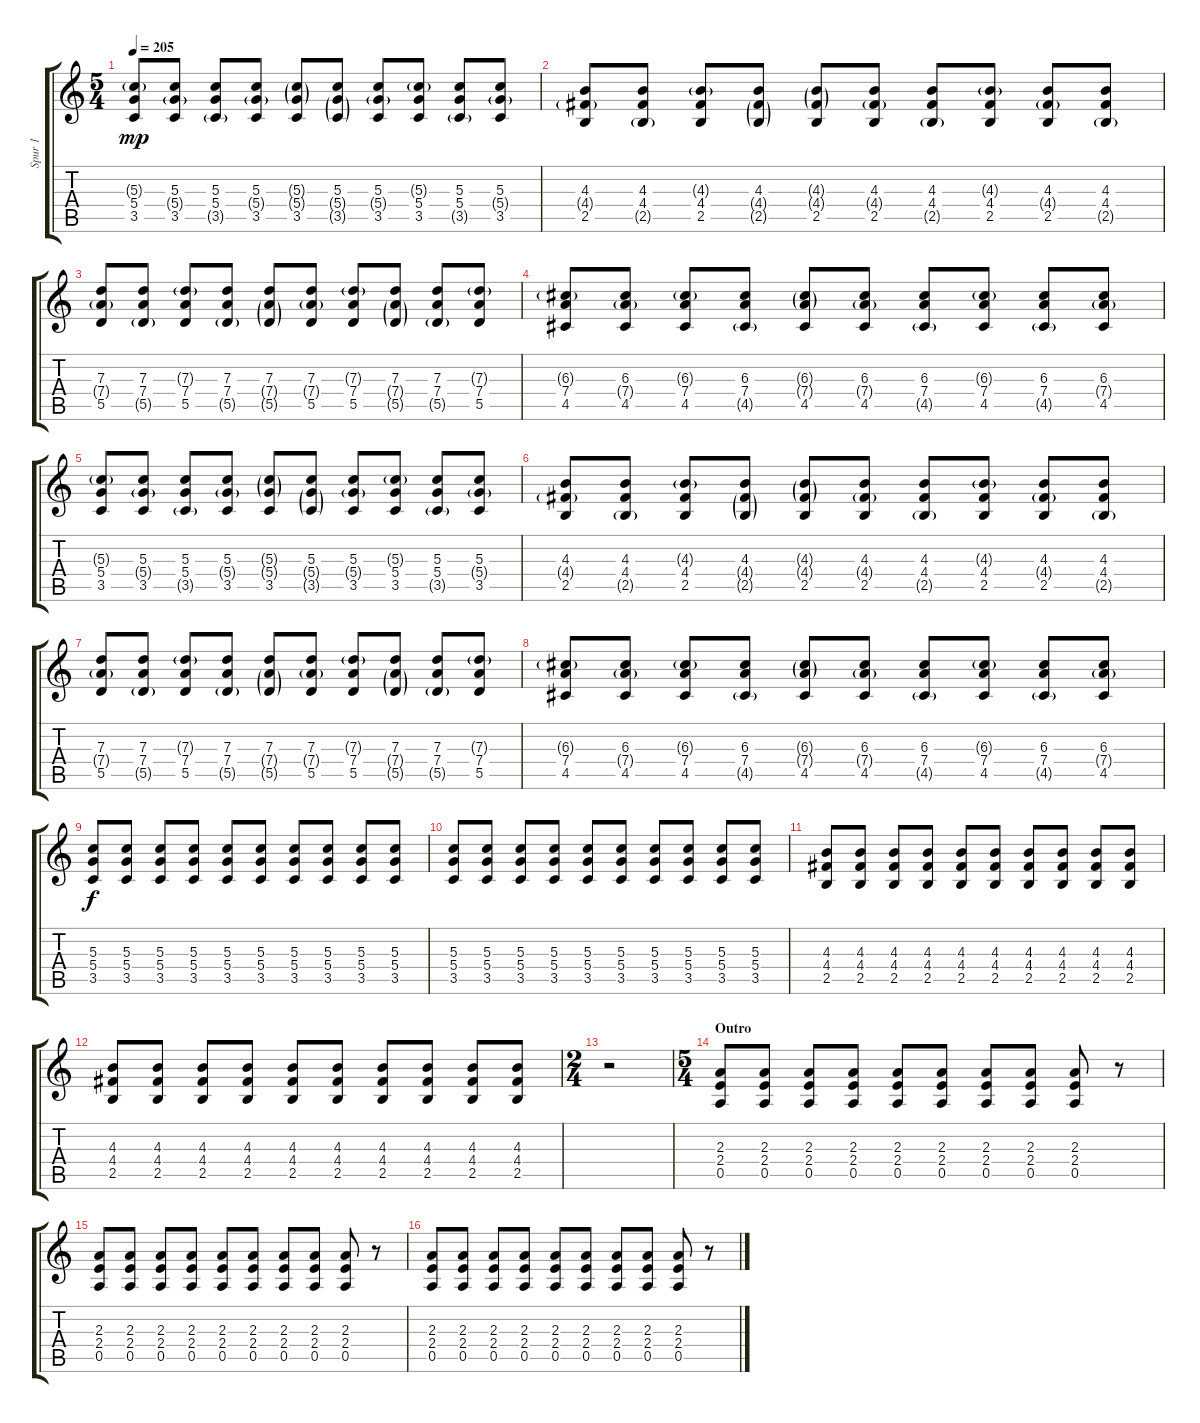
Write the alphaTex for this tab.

\track ("Spur 1" "Spur 1") {instrument overdrivenguitar}
\staff {score tabs}
\tuning (E4 B3 G3 D3 A2 E2) {hide}
\ts (5 4)
\tempo 205
\clef g2
\ks c
(5.3{g} 5.4 3.5).8{dy mp} (5.3 5.4{g} 3.5).8 (5.3 5.4 3.5{g}).8 (5.3 5.4{g} 3.5).8 (5.3{g} 5.4{g} 3.5).8 (5.3 5.4{g} 3.5{g}).8 (5.3 5.4{g} 3.5).8 (5.3{g} 5.4 3.5).8 (5.3 5.4 3.5{g}).8 (5.3 5.4{g} 3.5).8 |
(4.3 4.4{g} 2.5).8 (4.3 4.4 2.5{g}).8 (4.3{g} 4.4 2.5).8 (4.3 4.4{g} 2.5{g}).8 (4.3{g} 4.4{g} 2.5).8 (4.3 4.4{g} 2.5).8 (4.3 4.4 2.5{g}).8 (4.3{g} 4.4 2.5).8 (4.3 4.4{g} 2.5).8 (4.3 4.4 2.5{g}).8 |
(7.3 7.4{g} 5.5).8 (7.3 7.4 5.5{g}).8 (7.3{g} 7.4 5.5).8 (7.3 7.4 5.5{g}).8 (7.3 7.4{g} 5.5{g}).8 (7.3 7.4{g} 5.5).8 (7.3{g} 7.4 5.5).8 (7.3 7.4{g} 5.5{g}).8 (7.3 7.4 5.5{g}).8 (7.3{g} 7.4 5.5).8 |
(6.3{g} 7.4 4.5).8 (6.3 7.4{g} 4.5).8 (6.3{g} 7.4 4.5).8 (6.3 7.4 4.5{g}).8 (6.3{g} 7.4{g} 4.5).8 (6.3 7.4{g} 4.5).8 (6.3 7.4 4.5{g}).8 (6.3{g} 7.4 4.5).8 (6.3 7.4 4.5{g}).8 (6.3 7.4{g} 4.5).8 |
(5.3{g} 5.4 3.5).8 (5.3 5.4{g} 3.5).8 (5.3 5.4 3.5{g}).8 (5.3 5.4{g} 3.5).8 (5.3{g} 5.4{g} 3.5).8 (5.3 5.4{g} 3.5{g}).8 (5.3 5.4{g} 3.5).8 (5.3{g} 5.4 3.5).8 (5.3 5.4 3.5{g}).8 (5.3 5.4{g} 3.5).8 |
(4.3 4.4{g} 2.5).8 (4.3 4.4 2.5{g}).8 (4.3{g} 4.4 2.5).8 (4.3 4.4{g} 2.5{g}).8 (4.3{g} 4.4{g} 2.5).8 (4.3 4.4{g} 2.5).8 (4.3 4.4 2.5{g}).8 (4.3{g} 4.4 2.5).8 (4.3 4.4{g} 2.5).8 (4.3 4.4 2.5{g}).8 |
(7.3 7.4{g} 5.5).8 (7.3 7.4 5.5{g}).8 (7.3{g} 7.4 5.5).8 (7.3 7.4 5.5{g}).8 (7.3 7.4{g} 5.5{g}).8 (7.3 7.4{g} 5.5).8 (7.3{g} 7.4 5.5).8 (7.3 7.4{g} 5.5{g}).8 (7.3 7.4 5.5{g}).8 (7.3{g} 7.4 5.5).8 |
(6.3{g} 7.4 4.5).8 (6.3 7.4{g} 4.5).8 (6.3{g} 7.4 4.5).8 (6.3 7.4 4.5{g}).8 (6.3{g} 7.4{g} 4.5).8 (6.3 7.4{g} 4.5).8 (6.3 7.4 4.5{g}).8 (6.3{g} 7.4 4.5).8 (6.3 7.4 4.5{g}).8 (6.3 7.4{g} 4.5).8 |
(5.3 5.4 3.5).8{dy f} (5.3 5.4 3.5).8 (5.3 5.4 3.5).8 (5.3 5.4 3.5).8 (5.3 5.4 3.5).8 (5.3 5.4 3.5).8 (5.3 5.4 3.5).8 (5.3 5.4 3.5).8 (5.3 5.4 3.5).8 (5.3 5.4 3.5).8 |
(5.3 5.4 3.5).8 (5.3 5.4 3.5).8 (5.3 5.4 3.5).8 (5.3 5.4 3.5).8 (5.3 5.4 3.5).8 (5.3 5.4 3.5).8 (5.3 5.4 3.5).8 (5.3 5.4 3.5).8 (5.3 5.4 3.5).8 (5.3 5.4 3.5).8 |
(4.3 4.4 2.5).8 (4.3 4.4 2.5).8 (4.3 4.4 2.5).8 (4.3 4.4 2.5).8 (4.3 4.4 2.5).8 (4.3 4.4 2.5).8 (4.3 4.4 2.5).8 (4.3 4.4 2.5).8 (4.3 4.4 2.5).8 (4.3 4.4 2.5).8 |
(4.3 4.4 2.5).8 (4.3 4.4 2.5).8 (4.3 4.4 2.5).8 (4.3 4.4 2.5).8 (4.3 4.4 2.5).8 (4.3 4.4 2.5).8 (4.3 4.4 2.5).8 (4.3 4.4 2.5).8 (4.3 4.4 2.5).8 (4.3 4.4 2.5).8 |
\ts (2 4)
r.2 |
\ts (5 4)
\section ("" "Outro")
(2.3 2.4 0.5).8 (2.3 2.4 0.5).8 (2.3 2.4 0.5).8 (2.3 2.4 0.5).8 (2.3 2.4 0.5).8 (2.3 2.4 0.5).8 (2.3 2.4 0.5).8 (2.3 2.4 0.5).8 (2.3 2.4 0.5).8 r.8 |
(2.3 2.4 0.5).8 (2.3 2.4 0.5).8 (2.3 2.4 0.5).8 (2.3 2.4 0.5).8 (2.3 2.4 0.5).8 (2.3 2.4 0.5).8 (2.3 2.4 0.5).8 (2.3 2.4 0.5).8 (2.3 2.4 0.5).8 r.8 |
(2.3 2.4 0.5).8 (2.3 2.4 0.5).8 (2.3 2.4 0.5).8 (2.3 2.4 0.5).8 (2.3 2.4 0.5).8 (2.3 2.4 0.5).8 (2.3 2.4 0.5).8 (2.3 2.4 0.5).8 (2.3 2.4 0.5).8 r.8
